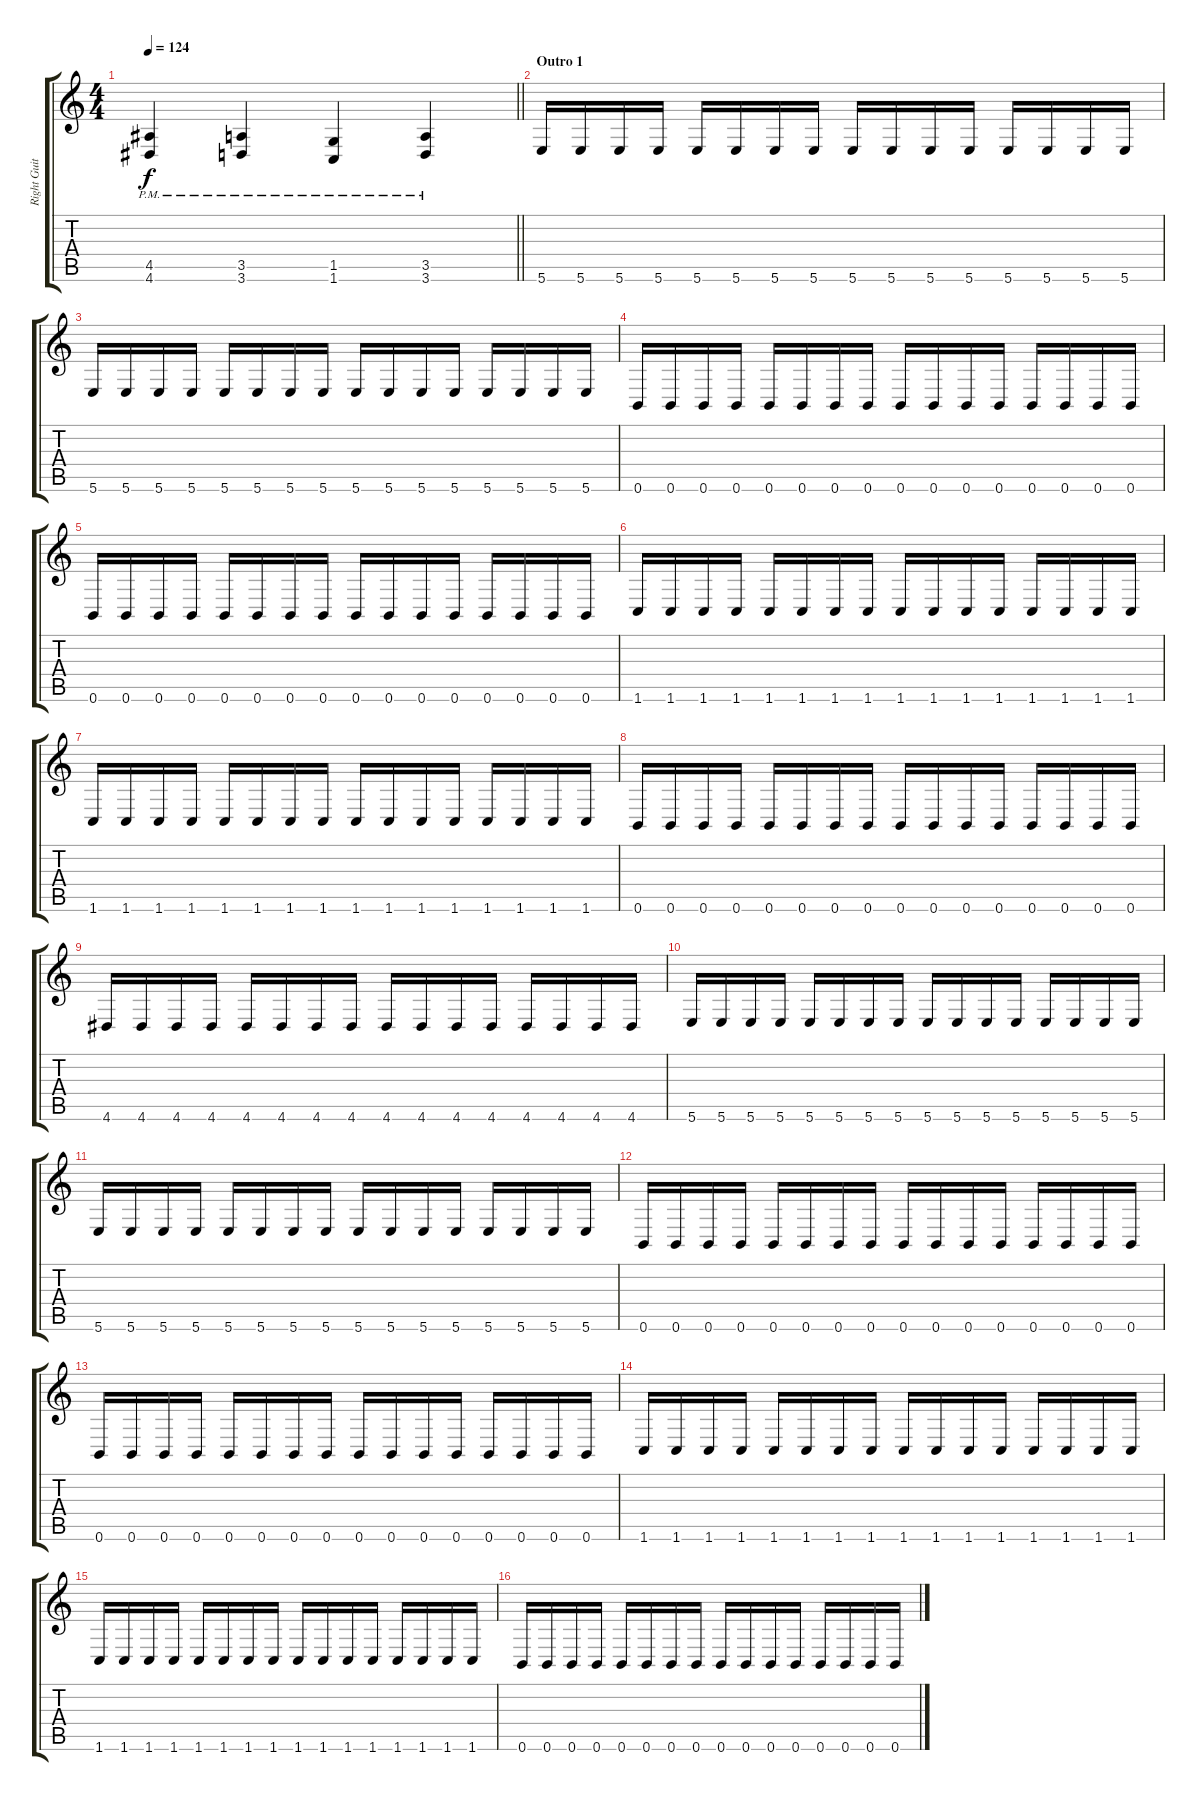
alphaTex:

\track ("Right Guitar" "Right Guit") {instrument distortionguitar}
\staff {score tabs}
\tuning (Db4 Ab3 E3 B2 Gb2 B1) {hide}
\ts (4 4)
\tempo 124
\clef g2
\barLineRight lightlight
\ks c
(4.5{pm} 4.6{pm}).4{dy f} (3.5{pm} 3.6{pm}).4 (1.5{pm} 1.6{pm}).4 (3.5{pm} 3.6{pm}).4 |
\section ("" "Outro 1")
5.6.16 5.6.16 5.6.16 5.6.16 5.6.16 5.6.16 5.6.16 5.6.16 5.6.16 5.6.16 5.6.16 5.6.16 5.6.16 5.6.16 5.6.16 5.6.16 |
5.6.16 5.6.16 5.6.16 5.6.16 5.6.16 5.6.16 5.6.16 5.6.16 5.6.16 5.6.16 5.6.16 5.6.16 5.6.16 5.6.16 5.6.16 5.6.16 |
0.6.16 0.6.16 0.6.16 0.6.16 0.6.16 0.6.16 0.6.16 0.6.16 0.6.16 0.6.16 0.6.16 0.6.16 0.6.16 0.6.16 0.6.16 0.6.16 |
0.6.16 0.6.16 0.6.16 0.6.16 0.6.16 0.6.16 0.6.16 0.6.16 0.6.16 0.6.16 0.6.16 0.6.16 0.6.16 0.6.16 0.6.16 0.6.16 |
1.6.16 1.6.16 1.6.16 1.6.16 1.6.16 1.6.16 1.6.16 1.6.16 1.6.16 1.6.16 1.6.16 1.6.16 1.6.16 1.6.16 1.6.16 1.6.16 |
1.6.16 1.6.16 1.6.16 1.6.16 1.6.16 1.6.16 1.6.16 1.6.16 1.6.16 1.6.16 1.6.16 1.6.16 1.6.16 1.6.16 1.6.16 1.6.16 |
0.6.16 0.6.16 0.6.16 0.6.16 0.6.16 0.6.16 0.6.16 0.6.16 0.6.16 0.6.16 0.6.16 0.6.16 0.6.16 0.6.16 0.6.16 0.6.16 |
4.6.16 4.6.16 4.6.16 4.6.16 4.6.16 4.6.16 4.6.16 4.6.16 4.6.16 4.6.16 4.6.16 4.6.16 4.6.16 4.6.16 4.6.16 4.6.16 |
5.6.16{volume 8} 5.6.16 5.6.16 5.6.16 5.6.16 5.6.16 5.6.16 5.6.16 5.6.16 5.6.16 5.6.16 5.6.16 5.6.16 5.6.16 5.6.16 5.6.16 |
5.6.16 5.6.16 5.6.16 5.6.16 5.6.16 5.6.16 5.6.16 5.6.16 5.6.16 5.6.16 5.6.16 5.6.16 5.6.16 5.6.16 5.6.16 5.6.16 |
0.6.16 0.6.16 0.6.16 0.6.16 0.6.16 0.6.16 0.6.16 0.6.16 0.6.16 0.6.16 0.6.16 0.6.16 0.6.16 0.6.16 0.6.16 0.6.16 |
0.6.16 0.6.16 0.6.16 0.6.16 0.6.16 0.6.16 0.6.16 0.6.16 0.6.16 0.6.16 0.6.16 0.6.16 0.6.16 0.6.16 0.6.16 0.6.16 |
1.6.16{volume 0} 1.6.16 1.6.16 1.6.16 1.6.16 1.6.16 1.6.16 1.6.16 1.6.16 1.6.16 1.6.16 1.6.16 1.6.16 1.6.16 1.6.16 1.6.16 |
1.6.16 1.6.16 1.6.16 1.6.16 1.6.16 1.6.16 1.6.16 1.6.16 1.6.16 1.6.16 1.6.16 1.6.16 1.6.16 1.6.16 1.6.16 1.6.16 |
0.6.16 0.6.16 0.6.16 0.6.16 0.6.16 0.6.16 0.6.16 0.6.16 0.6.16 0.6.16 0.6.16 0.6.16 0.6.16 0.6.16 0.6.16 0.6.16
